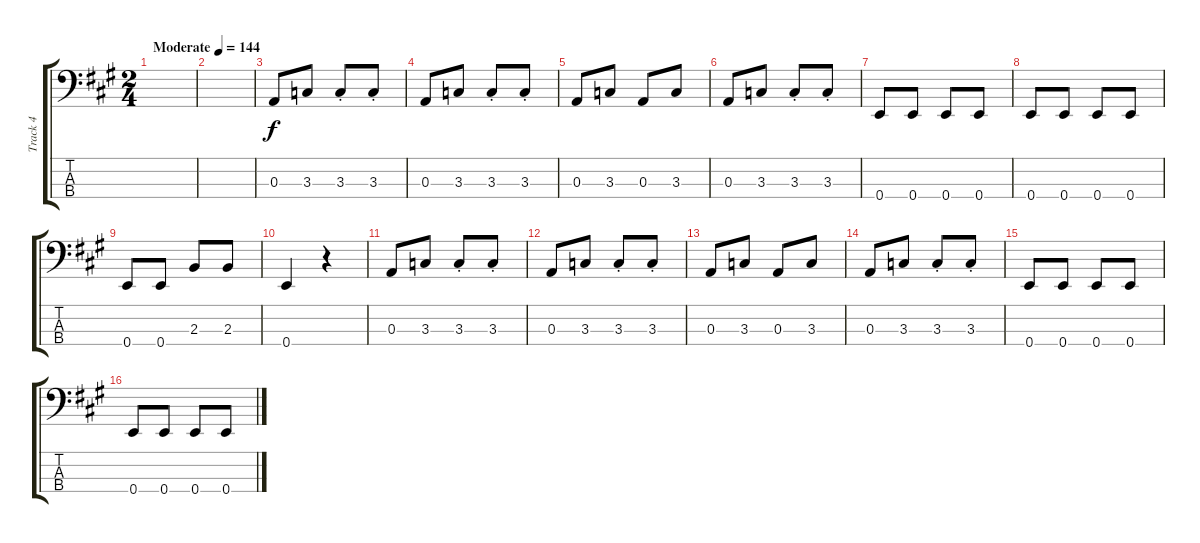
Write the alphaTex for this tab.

\track ("Track 4" "Track 4") {instrument electricbassfinger}
\staff {score tabs}
\tuning (G2 D2 A1 E1) {hide}
\ts (2 4)
\tempo (144 "Moderate")
\clef f4
\ks a
|
|
0.3.8 3.3.8 3.3{st}.8 3.3{st}.8 |
0.3.8 3.3.8 3.3{st}.8 3.3{st}.8 |
0.3.8 3.3.8 0.3.8 3.3.8 |
0.3.8 3.3.8 3.3{st}.8 3.3{st}.8 |
0.4.8 0.4.8 0.4.8 0.4.8 |
0.4.8 0.4.8 0.4.8 0.4.8 |
0.4.8 0.4.8 2.3.8 2.3.8 |
0.4.4 r.4 |
0.3.8 3.3.8 3.3{st}.8 3.3{st}.8 |
0.3.8 3.3.8 3.3{st}.8 3.3{st}.8 |
0.3.8 3.3.8 0.3.8 3.3.8 |
0.3.8 3.3.8 3.3{st}.8 3.3{st}.8 |
0.4.8 0.4.8 0.4.8 0.4.8 |
0.4.8 0.4.8 0.4.8 0.4.8
